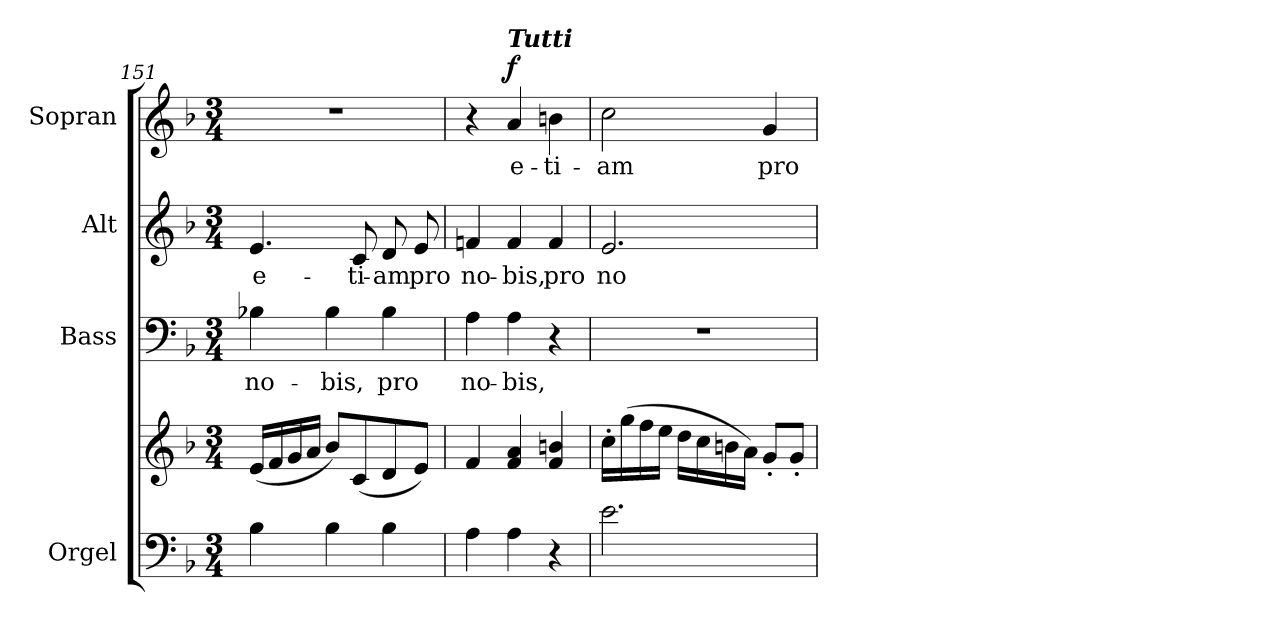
**kern	**kern	**kern	**text	**kern	**text	**kern	**text	**dynam
*part4	*part4	*part3	*part3	*part2	*part2	*part1	*part1	*part1
*staff5	*staff4	*staff3	*staff3	*staff2	*staff2	*staff1	*staff1	*staff1
*I"Orgel	*	*I"Bass	*	*I"Alt	*	*I"Sopran	*	*
*	*	*I'B.	*	*I'A.	*	*I'S.	*	*
*clefF4	*clefG2	*clefF4	*	*clefG2	*	*clefG2	*	*
*k[b-]	*k[b-]	*k[b-]	*	*k[b-]	*	*k[b-]	*	*
*F:	*F:	*F:	*	*F:	*	*F:	*	*
*M3/4	*M3/4	*M3/4	*	*M3/4	*	*M3/4	*	*
=151	=151	=151	=151	=151	=151	=151	=151	=151
!	!	!	!LO:LY:b	!	!LO:LY:b	!	!	!
4B-\	(<16e/LL	4B-X\	no-	4.e/	e-	2.r	.	.
.	16f/	.	.	.	.	.	.	.
.	16g/	.	.	.	.	.	.	.
.	16a/JJ	.	.	.	.	.	.	.
!	!	!	!LO:LY:b	!	!	!	!	!
4B-\	8b-/L)	4B-\	-bis,	.	.	.	.	.
!	!	!	!	!	!LO:LY:b	!	!	!
.	(<8c/	.	.	8c/	-ti-	.	.	.
!	!	!	!LO:LY:b	!	!LO:LY:b	!	!	!
4B-\	8d/	4B-\	pro	8d/	-am	.	.	.
!	!	!	!	!	!LO:LY:b	!	!	!
.	8e/J)	.	.	8e/	pro	.	.	.
!!LO:LB:g=z
=152	=152	=152	=152	=152	=152	=152	=152	=152
!	!	!	!LO:LY:b	!	!LO:LY:b	!	!	!
4A\	4f/	4A\	no-	4fn/	no-	4r	.	.
!	!	!	!	!	!	!LO:TX:a:Bi:t=Tutti	!	!
!	!	!	!LO:LY:b	!	!LO:LY:b	!	!LO:LY:b	!LO:DY:a
4A\	4f/ 4a/	4A\	-bis,	4f/	-bis,	4a/	e-	f
!	!	!	!	!	!LO:LY:b	!	!LO:LY:b	!
4r	4f/ 4bn/	4r	.	4f/	pro	4bn\	-ti-	.
=153	=153	=153	=153	=153	=153	=153	=153	=153
!	!	!	!	!	!LO:LY:b	!	!LO:LY:b	!
2.e\	16cc'>\LL	2.r	.	2.e/	no-	2cc\	-am	.
.	(>16gg\	.	.	.	.	.	.	.
.	16ff\	.	.	.	.	.	.	.
.	16ee\JJ	.	.	.	.	.	.	.
.	16dd\LL	.	.	.	.	.	.	.
.	16cc\	.	.	.	.	.	.	.
.	16bn\	.	.	.	.	.	.	.
.	16a\JJ)	.	.	.	.	.	.	.
!	!	!	!	!	!	!	!LO:LY:b	!
.	8g'</L	.	.	.	.	4g/	pro	.
.	8g'</J	.	.	.	.	.	.	.
=	=	=	=	=	=	=	=	=
*-	*-	*-	*-	*-	*-	*-	*-	*-
